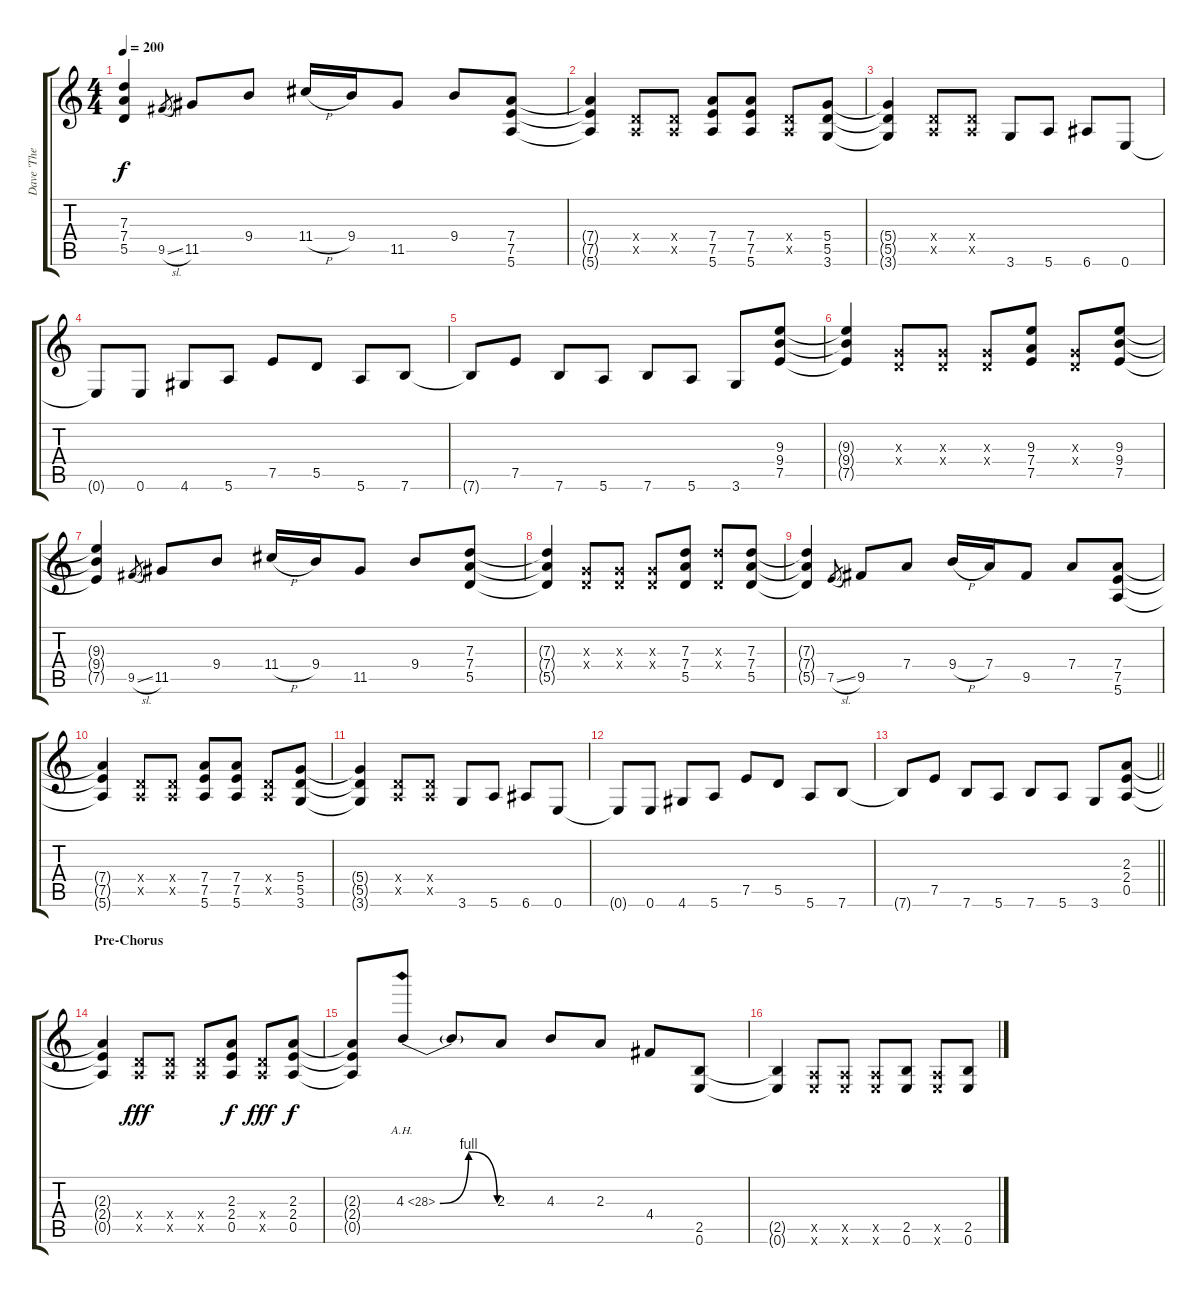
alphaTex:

\track ("Dave 'The Snake' Sabo - Rhytm" "Dave 'The ") {instrument distortionguitar}
\staff {score tabs}
\tuning (E4 B3 G3 D3 A2 E2) {hide}
\ts (4 4)
\tempo 200
\clef g2
\ks c
(7.3{t} 7.4{t} 5.5{t}).4{dy f} 9.5{sl}.8{gr} 11.5.8 9.4.8 11.4{h}.16 9.4.16 11.5.8 9.4.8 (7.4 7.5 5.6).8 |
(7.4{t} 7.5{t} 5.6{t}).4 (0.4{x} 0.5{x}).8 (0.4{x} 0.5{x}).8 (7.4 7.5 5.6).8 (7.4 7.5 5.6).8 (0.4{x} 0.5{x}).8 (5.4 5.5 3.6).8 |
(5.4{t} 5.5{t} 3.6{t}).4 (0.4{x} 0.5{x}).8 (0.4{x} 0.5{x}).8 3.6.8 5.6.8 6.6.8 0.6.8 |
0.6{t}.8 0.6.8 4.6.8 5.6.8 7.5.8 5.5.8 5.6.8 7.6.8 |
7.6{t}.8 7.5.8 7.6.8 5.6.8 7.6.8 5.6.8 3.6.8 (9.3 9.4 7.5).8 |
(9.3{t} 9.4{t} 7.5{t}).4 (0.3{x} 0.4{x}).8 (0.3{x} 0.4{x}).8 (0.3{x} 0.4{x}).8 (9.3 7.4 7.5).8 (0.3{x} 0.4{x}).8 (9.3 9.4 7.5).8 |
(9.3{t} 9.4{t} 7.5{t}).4 9.5{sl}.8{gr} 11.5.8 9.4.8 11.4{h}.16 9.4.16 11.5.8 9.4.8 (7.3 7.4 5.5).8 |
(7.3{t} 7.4{t} 5.5{t}).4 (0.3{x} 0.4{x}).8 (0.3{x} 0.4{x}).8 (0.3{x} 0.4{x}).8 (7.3 7.4 5.5).8 (7.3{x} 0.4{x}).8 (7.3 7.4 5.5).8 |
(7.3{t} 7.4{t} 5.5{t}).4 7.5{sl}.8{gr} 9.5.8 7.4.8 9.4{h}.16 7.4.16 9.5.8 7.4.8 (7.4 7.5 5.6).8 |
(7.4{t} 7.5{t} 5.6{t}).4 (0.4{x} 0.5{x}).8 (0.4{x} 0.5{x}).8 (7.4 7.5 5.6).8 (7.4 7.5 5.6).8 (0.4{x} 0.5{x}).8 (5.4 5.5 3.6).8 |
(5.4{t} 5.5{t} 3.6{t}).4 (0.4{x} 0.5{x}).8 (0.4{x} 0.5{x}).8 3.6.8 5.6.8 6.6.8 0.6.8 |
0.6{t}.8 0.6.8 4.6.8 5.6.8 7.5.8 5.5.8 5.6.8 7.6.8 |
\barLineRight lightlight
7.6{t}.8 7.5.8 7.6.8 5.6.8 7.6.8 5.6.8 3.6.8 (2.3 2.4 0.5).8{volume 14} |
\section ("" "Pre-Chorus")
(2.3{t} 2.4{t} 0.5{t}).4 (0.4{x} 0.5{x}).8{dy fff} (0.4{x} 0.5{x}).8 (0.4{x} 0.5{x}).8 (2.3 2.4 0.5).8{dy f} (0.4{x} 0.5{x}).8{dy fff} (2.3 2.4 0.5).8{dy f} |
(2.3{t} 2.4{t} 0.5{t}).8 4.3{be (bendrelease 0 0 31 4 31 4 60 0) ah 24}.8 4.3{t}.8 2.3.8 4.3.8 2.3.8 4.4.8 (2.5 0.6).8 |
(2.5{t} 0.6{t}).4 (0.5{x} 0.6{x}).8 (0.5{x} 0.6{x}).8 (0.5{x} 0.6{x}).8 (2.5 0.6).8 (0.5{x} 0.6{x}).8 (2.5 0.6).8
